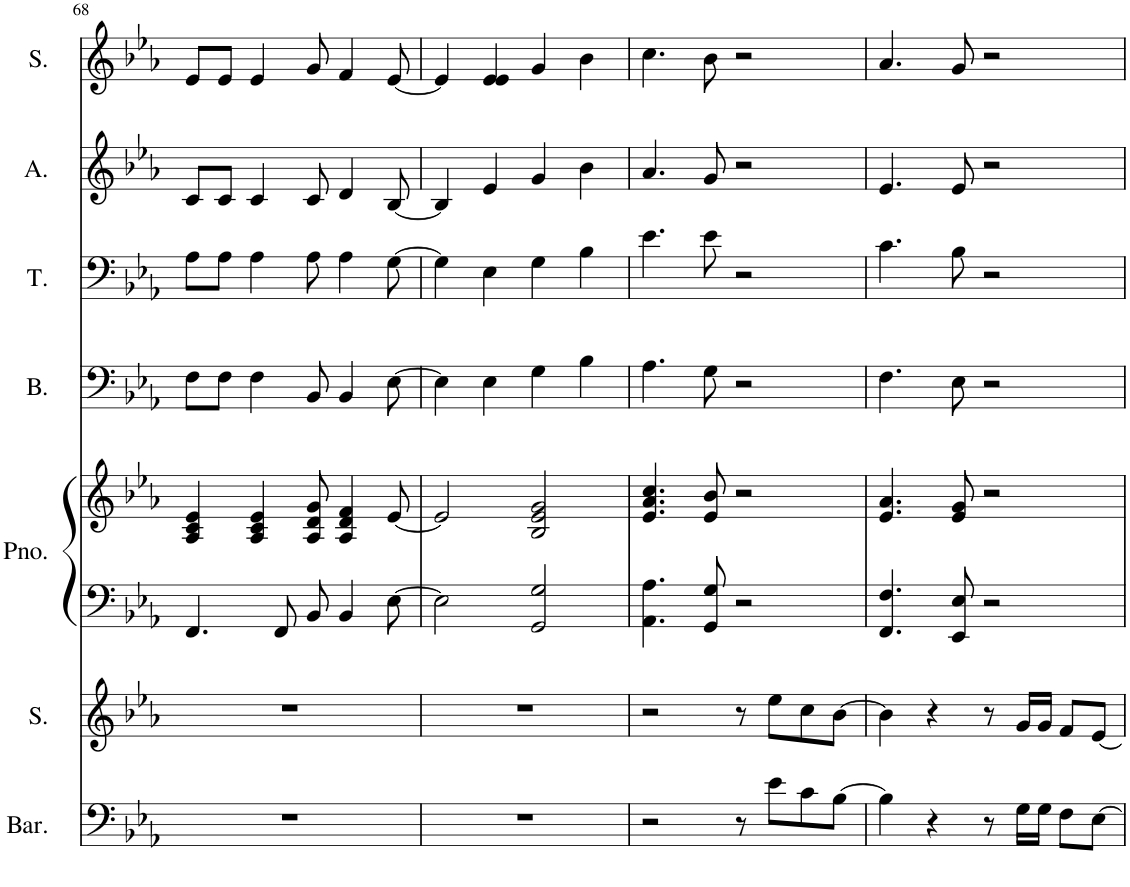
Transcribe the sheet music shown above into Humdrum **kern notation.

**kern	**kern	**kern	**kern	**kern	**kern	**kern	**kern
*part7	*part6	*part5	*part5	*part4	*part3	*part2	*part1
*staff8	*staff7	*staff6	*staff5	*staff4	*staff3	*staff2	*staff1
*I"Baritone	*I"Soprano	*I"Piano	*	*I"Bass	*I"Tenor	*I"Alto	*I"Soprano
*I'Bar.	*I'S.	*I'Pno.	*	*I'B.	*I'T.	*I'A.	*I'S.
!!LO:PB:g=z
*clefF4	*clefG2	*clefF4	*clefG2	*clefF4	*clefF4	*clefG2	*clefG2
*k[b-e-a-]	*k[b-e-a-]	*k[b-e-a-]	*k[b-e-a-]	*k[b-e-a-]	*k[b-e-a-]	*k[b-e-a-]	*k[b-e-a-]
*M4/4	*M4/4	*M4/4	*M4/4	*M4/4	*M4/4	*M4/4	*M4/4
=68	=68	=68	=68	=68	=68	=68	=68
1r	1r	4.FF/	4A-/ 4c/ 4e-/	8F\L	8A-\L	8c/L	8e-/L
.	.	.	.	8F\J	8A-\J	8c/J	8e-/J
.	.	.	4A-/ 4c/ 4e-/	4F\	4A-\	4c/	4e-/
.	.	8FF/	.	.	.	.	.
.	.	8BB-/	8A-/ 8d/ 8g/	8BB-/	8A-\	8c/	8g/
.	.	4BB-/	4A-/ 4d/ 4f/	4BB-/	4A-\	4d/	4f/
.	.	[8E-\	[8e-/	[8E-\	[8G\	[8B-/	[8e-/
=69	=69	=69	=69	=69	=69	=69	=69
1r	1r	2E-\]	2e-/]	4E-\]	4G\]	4B-/]	4e-/]
.	.	.	.	4E-\	4E-\	4e-/	4e-/ 4e-/
.	.	2GG/ 2G/	2B-/ 2e-/ 2g/	4G\	4G\	4g/	4g/
.	.	.	.	4B-\	4B-\	4b-\	4b-\
=70	=70	=70	=70	=70	=70	=70	=70
2r	2r	4.AA-\ 4.A-\	4.e-/ 4.a-/ 4.cc/	4.A-\	4.e-\	4.a-/	4.cc\
.	.	8GG/ 8G/	8e-/ 8b-/	8G\	8e-\	8g/	8b-\
8r	8r	2r	2r	2r	2r	2r	2r
8e-\L	8ee-\L	.	.	.	.	.	.
8c\	8cc\	.	.	.	.	.	.
[8B-\J	[8b-\J	.	.	.	.	.	.
=71	=71	=71	=71	=71	=71	=71	=71
4B-\]	4b-\]	4.FF/ 4.F/	4.e-/ 4.a-/	4.F\	4.c\	4.e-/	4.a-/
4r	4r	.	.	.	.	.	.
.	.	8EE-/ 8E-/	8e-/ 8g/	8E-\	8B-\	8e-/	8g/
8r	8r	2r	2r	2r	2r	2r	2r
16G\LL	16g/LL	.	.	.	.	.	.
16G\JJ	16g/JJ	.	.	.	.	.	.
8F\L	8f/L	.	.	.	.	.	.
[8E-\J	[8e-/J	.	.	.	.	.	.
=	=	=	=	=	=	=	=
*-	*-	*-	*-	*-	*-	*-	*-
